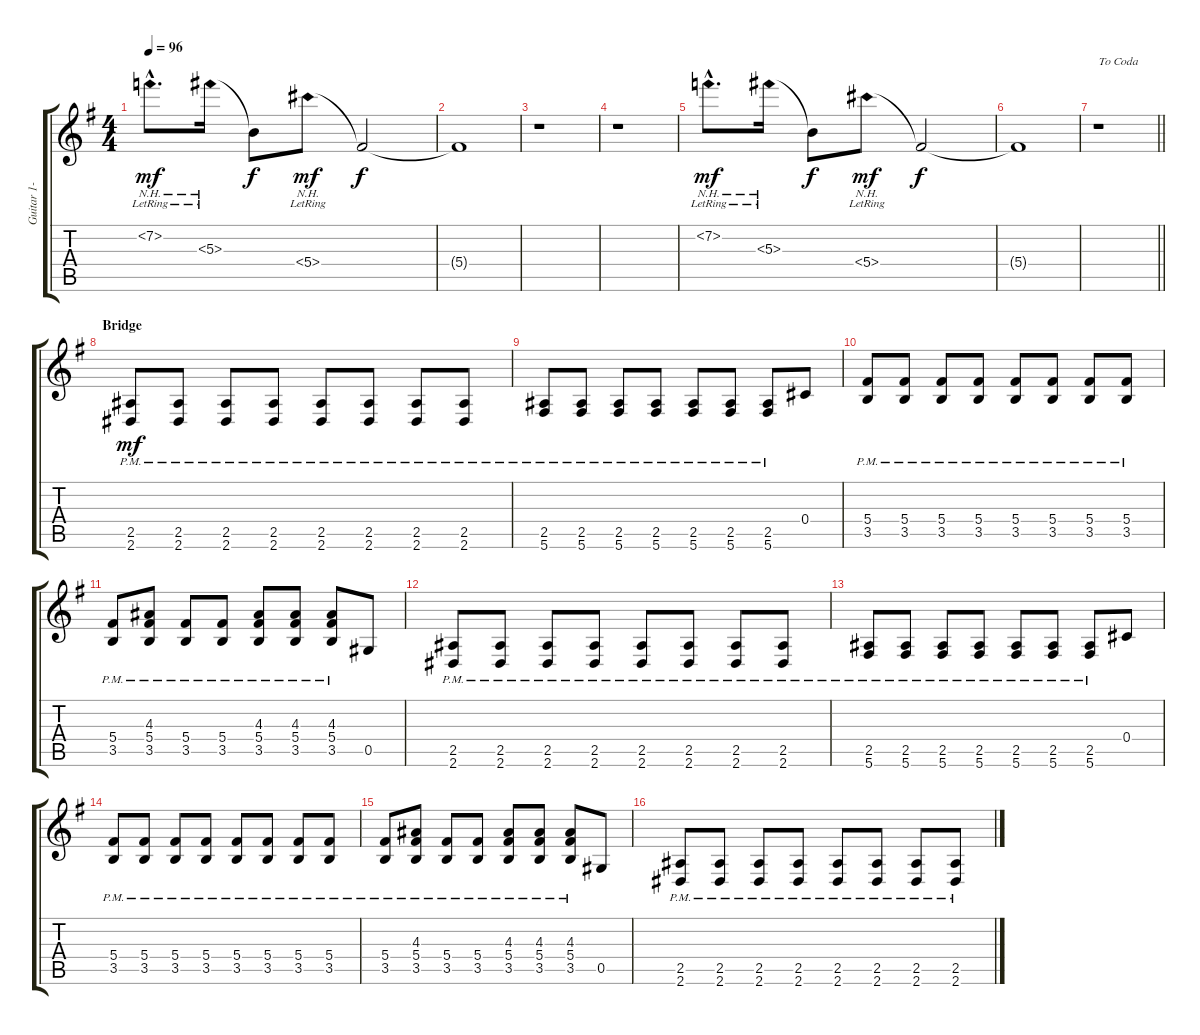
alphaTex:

\track ("Guitar 1- clean" "Guitar 1- ") {instrument electricguitarclean}
\staff {score tabs}
\tuning (Eb4 Bb3 Gb3 Db3 Ab2 Db2) {hide}
\ts (4 4)
\tempo 96
\clef g2
\ks g
7.2{nh hac lr}.8{d dy mf} 5.3{nh lr}.16 5.3{t}.8{dy f} 5.4{nh lr}.8{dy mf} 5.4{t}.2{dy f} |
5.4{t}.1 |
r.1 |
r.1 |
7.2{nh hac lr}.8{d dy mf} 5.3{nh lr}.16 5.3{t}.8{dy f} 5.4{nh lr}.8{dy mf} 5.4{t}.2{dy f} |
5.4{t}.1 |
\barLineRight lightlight
r.1{txt "To Coda"} |
\section ("" "Bridge")
(2.5{pm} 2.6{pm}).8{dy mf} (2.5{pm} 2.6{pm}).8 (2.5{pm} 2.6{pm}).8 (2.5{pm} 2.6{pm}).8 (2.5{pm} 2.6{pm}).8 (2.5{pm} 2.6{pm}).8 (2.5{pm} 2.6{pm}).8 (2.5{pm} 2.6{pm}).8 |
(2.5{pm} 5.6{pm}).8 (2.5{pm} 5.6{pm}).8 (2.5{pm} 5.6{pm}).8 (2.5{pm} 5.6{pm}).8 (2.5{pm} 5.6{pm}).8 (2.5{pm} 5.6{pm}).8 (2.5{pm} 5.6{pm}).8 0.4.8 |
(5.4{pm} 3.5{pm}).8 (5.4{pm} 3.5{pm}).8 (5.4{pm} 3.5{pm}).8 (5.4{pm} 3.5{pm}).8 (5.4{pm} 3.5{pm}).8 (5.4{pm} 3.5{pm}).8 (5.4{pm} 3.5{pm}).8 (5.4{pm} 3.5{pm}).8 |
(5.4{pm} 3.5{pm}).8 (4.3{pm} 5.4{pm} 3.5{pm}).8 (5.4{pm} 3.5{pm}).8 (5.4{pm} 3.5{pm}).8 (4.3{pm} 5.4{pm} 3.5{pm}).8 (4.3{pm} 5.4{pm} 3.5{pm}).8 (4.3{pm} 5.4{pm} 3.5{pm}).8 0.5.8 |
(2.5{pm} 2.6{pm}).8 (2.5{pm} 2.6{pm}).8 (2.5{pm} 2.6{pm}).8 (2.5{pm} 2.6{pm}).8 (2.5{pm} 2.6{pm}).8 (2.5{pm} 2.6{pm}).8 (2.5{pm} 2.6{pm}).8 (2.5{pm} 2.6{pm}).8 |
(2.5{pm} 5.6{pm}).8 (2.5{pm} 5.6{pm}).8 (2.5{pm} 5.6{pm}).8 (2.5{pm} 5.6{pm}).8 (2.5{pm} 5.6{pm}).8 (2.5{pm} 5.6{pm}).8 (2.5{pm} 5.6{pm}).8 0.4.8 |
(5.4{pm} 3.5{pm}).8 (5.4{pm} 3.5{pm}).8 (5.4{pm} 3.5{pm}).8 (5.4{pm} 3.5{pm}).8 (5.4{pm} 3.5{pm}).8 (5.4{pm} 3.5{pm}).8 (5.4{pm} 3.5{pm}).8 (5.4{pm} 3.5{pm}).8 |
(5.4{pm} 3.5{pm}).8 (4.3{pm} 5.4{pm} 3.5{pm}).8 (5.4{pm} 3.5{pm}).8 (5.4{pm} 3.5{pm}).8 (4.3{pm} 5.4{pm} 3.5{pm}).8 (4.3{pm} 5.4{pm} 3.5{pm}).8 (4.3{pm} 5.4{pm} 3.5{pm}).8 0.5.8 |
(2.5{pm} 2.6{pm}).8 (2.5{pm} 2.6{pm}).8 (2.5{pm} 2.6{pm}).8 (2.5{pm} 2.6{pm}).8 (2.5{pm} 2.6{pm}).8 (2.5{pm} 2.6{pm}).8 (2.5{pm} 2.6{pm}).8 (2.5{pm} 2.6{pm}).8
